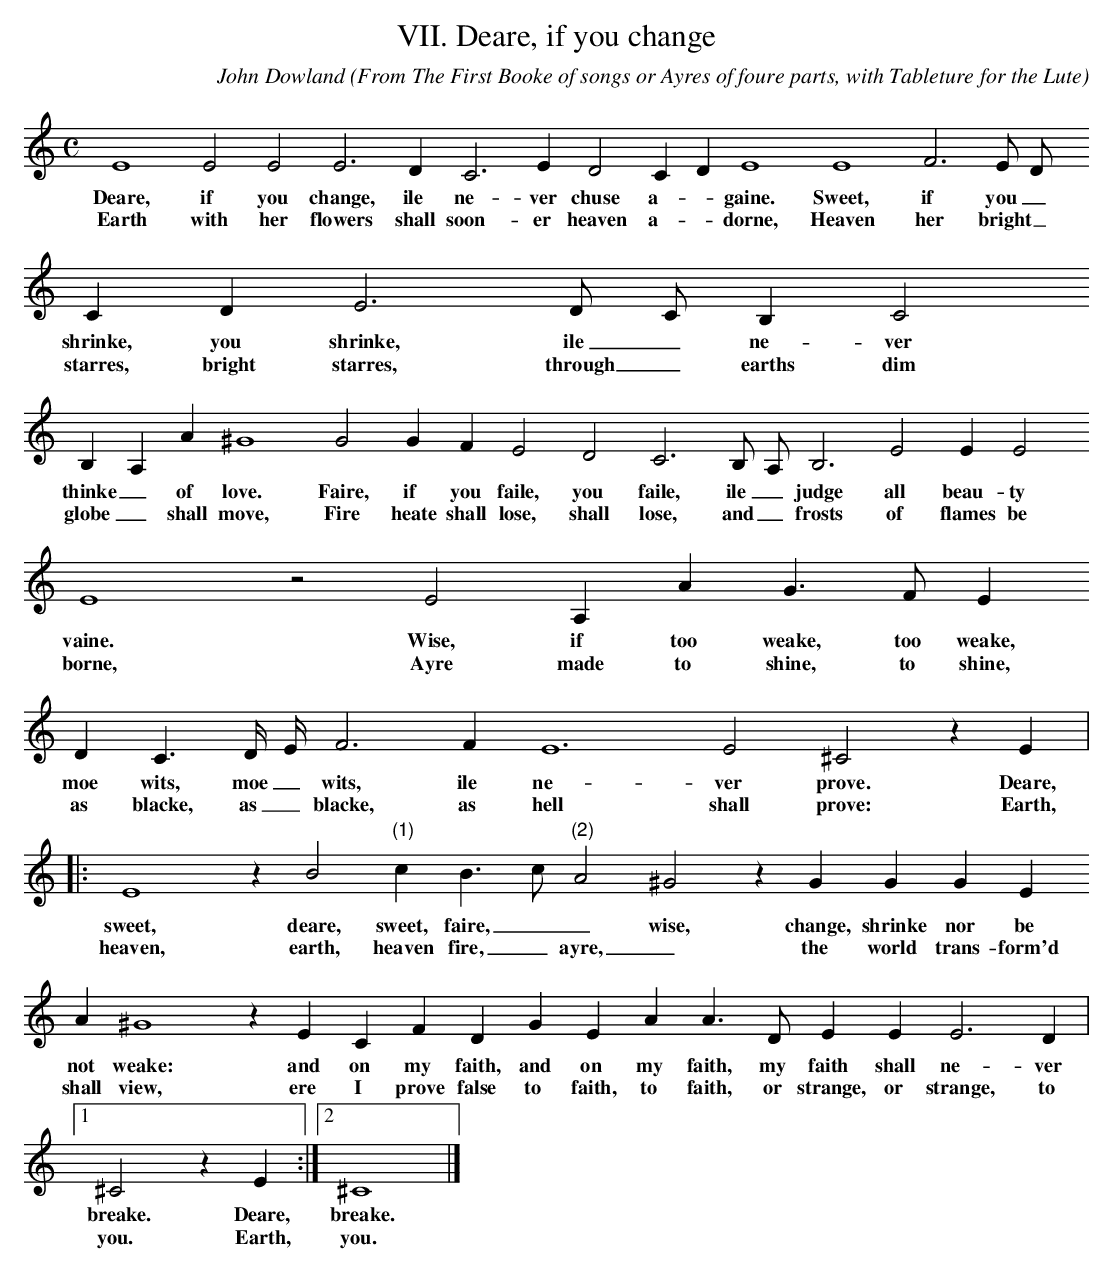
X:1
T:VII. Deare, if you change
C: John Dowland
O: From The First Booke of songs or Ayres of foure parts, with Tableture for the Lute
M:C
L:1/4
K:Amin
E4 E2 E2 E3 D C3 E D2 C D E4 E4 F3 E/ D/ C D E3 D/ C/ B, C2
w:Deare, if you change, ile ne- ver chuse a- * gaine.  Sweet, if you _ shrinke, you shrinke, ile _ ne- ver
w:Earth with her flowers shall soon- er heaven a- * dorne, Heaven her bright _ starres, bright starres, through _ earths dim
B, A, A ^G4 G2 G F E2 D2 C3 B,/ A,/ B,3 E2 E E2 E4 z2 E2 A, A G > F E
w:thinke _ of love.  Faire, if you faile, you faile, ile _ judge all beau- ty vaine.  Wise, if too weake, too weake,
w:globe _ shall move, Fire heate shall lose, shall lose, and _ frosts of flames be borne, Ayre made to shine, to shine,
D C3/2 D// E// F3 F E6 E2 ^C2 z E |: E4 z B2 "(1)"c B > c "(2)"A2 ^G2 z G G G E
w:moe wits, moe _ wits, ile ne- ver prove.  Deare, sweet, deare, sweet, faire, _ _ wise, change, shrinke nor be
w:as blacke, as _ blacke, as hell shall prove: Earth, heaven, earth, heaven fire, _ ayre, _ the world trans- form'd
A ^G4 z E C F D G E A A > D E E E3 D |1 ^C2 z E :|2 ^C4 |]
w:not weake: and on my faith, and on my faith, my faith shall ne- ver  breake. Deare, | breake.
w:shall view, ere I prove false to faith, to faith, or strange, or strange, to you. Earth, you.
